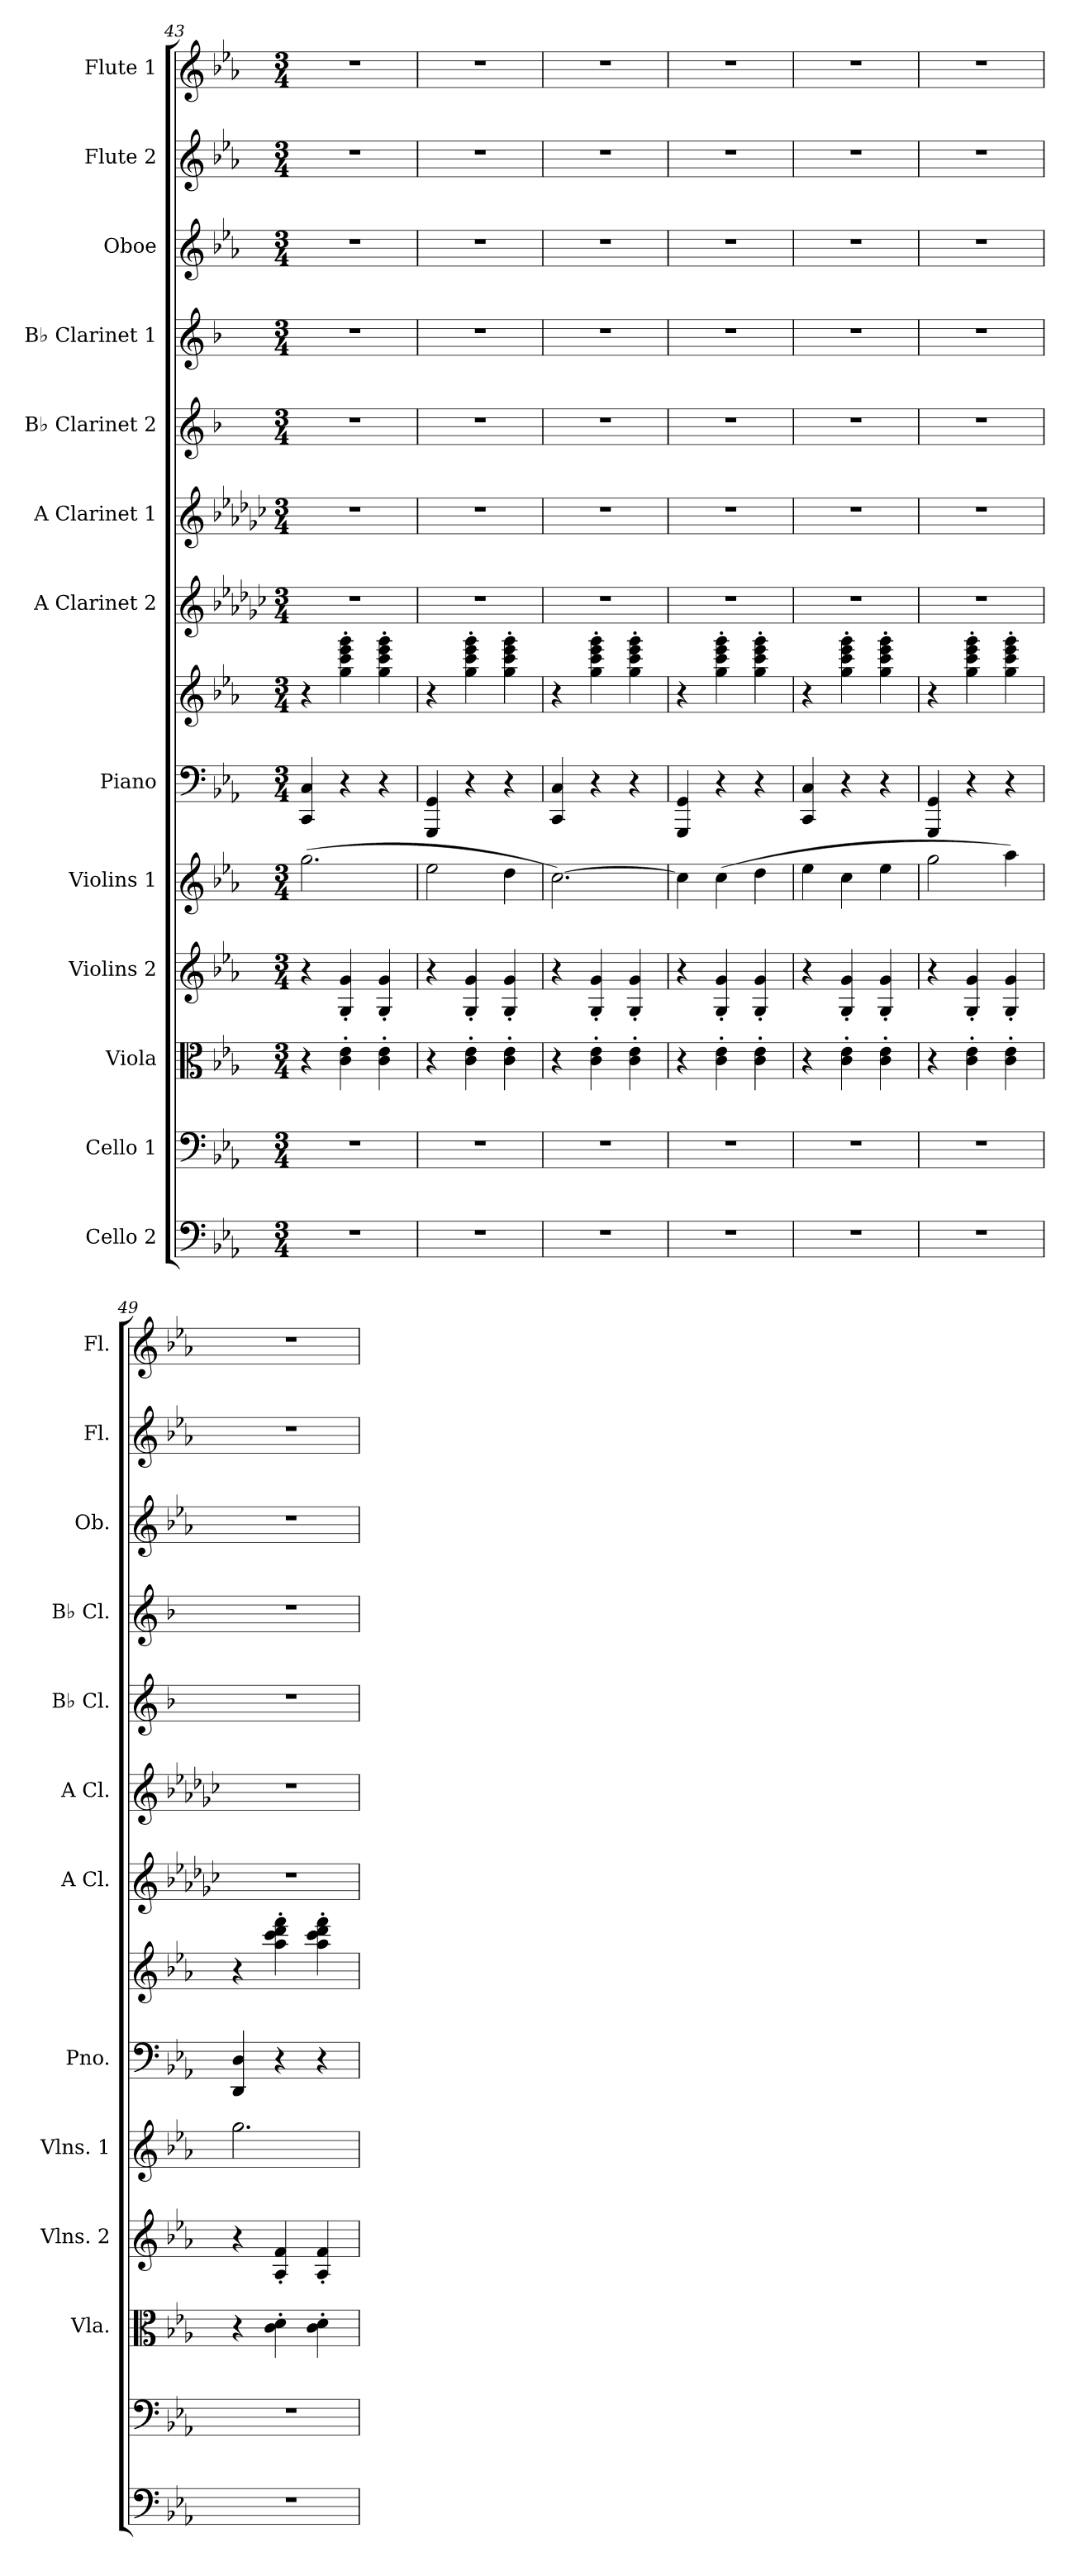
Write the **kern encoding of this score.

**kern	**kern	**kern	**kern	**kern	**kern	**kern	**kern	**kern	**kern	**kern	**kern	**kern	**kern
*part13	*part12	*part11	*part10	*part9	*part8	*part8	*part7	*part6	*part5	*part4	*part3	*part2	*part1
*staff14	*staff13	*staff12	*staff11	*staff10	*staff9	*staff8	*staff7	*staff6	*staff5	*staff4	*staff3	*staff2	*staff1
*I"Cello 2	*I"Cello 1	*I"Viola	*I"Violins 2	*I"Violins 1	*I"Piano	*	*I"A Clarinet 2	*I"A Clarinet 1	*I"B♭ Clarinet 2	*I"B♭ Clarinet 1	*I"Oboe	*I"Flute 2	*I"Flute 1
*	*	*I'Vla.	*I'Vlns. 2	*I'Vlns. 1	*I'Pno.	*	*I'A Cl.	*I'A Cl.	*I'B♭ Cl.	*I'B♭ Cl.	*I'Ob.	*I'Fl.	*I'Fl.
!!LO:PB:g=z
*clefF4	*clefF4	*clefC3	*clefG2	*clefG2	*clefF4	*clefG2	*clefG2	*clefG2	*clefG2	*clefG2	*clefG2	*clefG2	*clefG2
*	*	*	*	*	*	*	*ITrd2c3	*ITrd2c3	*ITrd1c2	*ITrd1c2	*	*	*
*k[b-e-a-]	*k[b-e-a-]	*k[b-e-a-]	*k[b-e-a-]	*k[b-e-a-]	*k[b-e-a-]	*k[b-e-a-]	*k[b-e-a-]	*k[b-e-a-]	*k[b-e-a-]	*k[b-e-a-]	*k[b-e-a-]	*k[b-e-a-]	*k[b-e-a-]
*E-:	*E-:	*E-:	*E-:	*E-:	*E-:	*E-:	*E-:	*E-:	*E-:	*E-:	*E-:	*E-:	*E-:
*M3/4	*M3/4	*M3/4	*M3/4	*M3/4	*M3/4	*M3/4	*M3/4	*M3/4	*M3/4	*M3/4	*M3/4	*M3/4	*M3/4
=43	=43	=43	=43	=43	=43	=43	=43	=43	=43	=43	=43	=43	=43
2.r	2.r	4r	4r	(2.gg\	4CC/ 4C/	4r	2.r	2.r	2.r	2.r	2.r	2.r	2.r
.	.	4c\' 4e-\'	4G/' 4g/'	.	4r	4gg\' 4ccc\' 4eee-\' 4ggg\'	.	.	.	.	.	.	.
.	.	4c\' 4e-\'	4G/' 4g/'	.	4r	4gg\' 4ccc\' 4eee-\' 4ggg\'	.	.	.	.	.	.	.
=44	=44	=44	=44	=44	=44	=44	=44	=44	=44	=44	=44	=44	=44
2.r	2.r	4r	4r	2ee-\	4GGG/ 4GG/	4r	2.r	2.r	2.r	2.r	2.r	2.r	2.r
.	.	4c\' 4e-\'	4G/' 4g/'	.	4r	4gg\' 4ccc\' 4eee-\' 4ggg\'	.	.	.	.	.	.	.
.	.	4c\' 4e-\'	4G/' 4g/'	4dd\	4r	4gg\' 4ccc\' 4eee-\' 4ggg\'	.	.	.	.	.	.	.
=45	=45	=45	=45	=45	=45	=45	=45	=45	=45	=45	=45	=45	=45
2.r	2.r	4r	4r	[2.cc\)	4CC/ 4C/	4r	2.r	2.r	2.r	2.r	2.r	2.r	2.r
.	.	4c\' 4e-\'	4G/' 4g/'	.	4r	4gg\' 4ccc\' 4eee-\' 4ggg\'	.	.	.	.	.	.	.
.	.	4c\' 4e-\'	4G/' 4g/'	.	4r	4gg\' 4ccc\' 4eee-\' 4ggg\'	.	.	.	.	.	.	.
=46	=46	=46	=46	=46	=46	=46	=46	=46	=46	=46	=46	=46	=46
2.r	2.r	4r	4r	4cc\]	4GGG/ 4GG/	4r	2.r	2.r	2.r	2.r	2.r	2.r	2.r
.	.	4c\' 4e-\'	4G/' 4g/'	(4cc\	4r	4gg\' 4ccc\' 4eee-\' 4ggg\'	.	.	.	.	.	.	.
.	.	4c\' 4e-\'	4G/' 4g/'	4dd\	4r	4gg\' 4ccc\' 4eee-\' 4ggg\'	.	.	.	.	.	.	.
=47	=47	=47	=47	=47	=47	=47	=47	=47	=47	=47	=47	=47	=47
2.r	2.r	4r	4r	4ee-\	4CC/ 4C/	4r	2.r	2.r	2.r	2.r	2.r	2.r	2.r
.	.	4c\' 4e-\'	4G/' 4g/'	4cc\	4r	4gg\' 4ccc\' 4eee-\' 4ggg\'	.	.	.	.	.	.	.
.	.	4c\' 4e-\'	4G/' 4g/'	4ee-\	4r	4gg\' 4ccc\' 4eee-\' 4ggg\'	.	.	.	.	.	.	.
=48	=48	=48	=48	=48	=48	=48	=48	=48	=48	=48	=48	=48	=48
2.r	2.r	4r	4r	2gg\	4GGG/ 4GG/	4r	2.r	2.r	2.r	2.r	2.r	2.r	2.r
.	.	4c\' 4e-\'	4G/' 4g/'	.	4r	4gg\' 4ccc\' 4eee-\' 4ggg\'	.	.	.	.	.	.	.
.	.	4c\' 4e-\'	4G/' 4g/'	4aa-\)	4r	4gg\' 4ccc\' 4eee-\' 4ggg\'	.	.	.	.	.	.	.
=49	=49	=49	=49	=49	=49	=49	=49	=49	=49	=49	=49	=49	=49
2.r	2.r	4r	4r	2.gg\	4DD/ 4D/	4r	2.r	2.r	2.r	2.r	2.r	2.r	2.r
.	.	4c\' 4d\'	4A-/' 4f/'	.	4r	4aa-\' 4ccc\' 4ddd\' 4fff\'	.	.	.	.	.	.	.
.	.	4c\' 4d\'	4A-/' 4f/'	.	4r	4aa-\' 4ccc\' 4ddd\' 4fff\'	.	.	.	.	.	.	.
=	=	=	=	=	=	=	=	=	=	=	=	=	=
*-	*-	*-	*-	*-	*-	*-	*-	*-	*-	*-	*-	*-	*-
